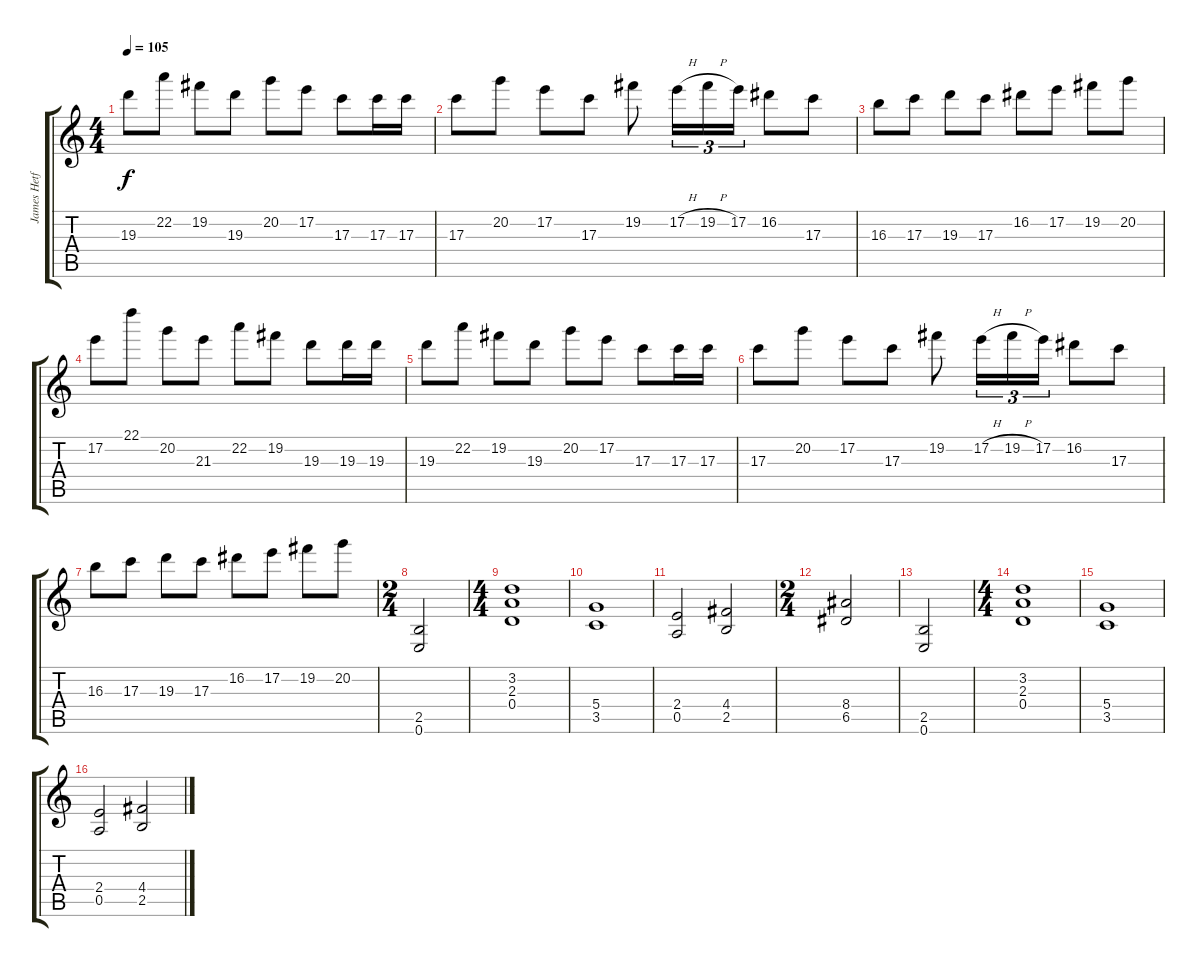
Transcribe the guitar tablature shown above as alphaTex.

\track ("James Hetfield (Rhytm Guitar)" "James Hetf") {instrument distortionguitar}
\staff {score tabs}
\tuning (E4 B3 G3 D3 A2 E2) {hide}
\ts (4 4)
\tempo 105
\clef g2
\ks c
19.3.8{dy f} 22.2.8 19.2.8 19.3.8 20.2.8 17.2.8 17.3.8 17.3.16 17.3.16 |
17.3.8 20.2.8 17.2.8 17.3.8 19.2.8 17.2{h}.16{tu (3 2)} 19.2{h}.16{tu (3 2)} 17.2.16{tu (3 2)} 16.2.8 17.3.8 |
16.3.8 17.3.8 19.3.8 17.3.8 16.2.8 17.2.8 19.2.8 20.2.8 |
17.2.8 22.1.8 20.2.8 21.3.8 22.2.8 19.2.8 19.3.8 19.3.16 19.3.16 |
19.3.8 22.2.8 19.2.8 19.3.8 20.2.8 17.2.8 17.3.8 17.3.16 17.3.16 |
17.3.8 20.2.8 17.2.8 17.3.8 19.2.8 17.2{h}.16{tu (3 2)} 19.2{h}.16{tu (3 2)} 17.2.16{tu (3 2)} 16.2.8 17.3.8 |
16.3.8 17.3.8 19.3.8 17.3.8 16.2.8 17.2.8 19.2.8 20.2.8 |
\ts (2 4)
\section ("" "")
(2.5 0.6).2 |
\ts (4 4)
(3.2 2.3 0.4).1 |
(5.4 3.5).1 |
(2.4 0.5).2 (4.4 2.5).2 |
\ts (2 4)
(8.4 6.5).2 |
(2.5 0.6).2 |
\ts (4 4)
(3.2 2.3 0.4).1 |
(5.4 3.5).1 |
(2.4 0.5).2 (4.4 2.5).2
